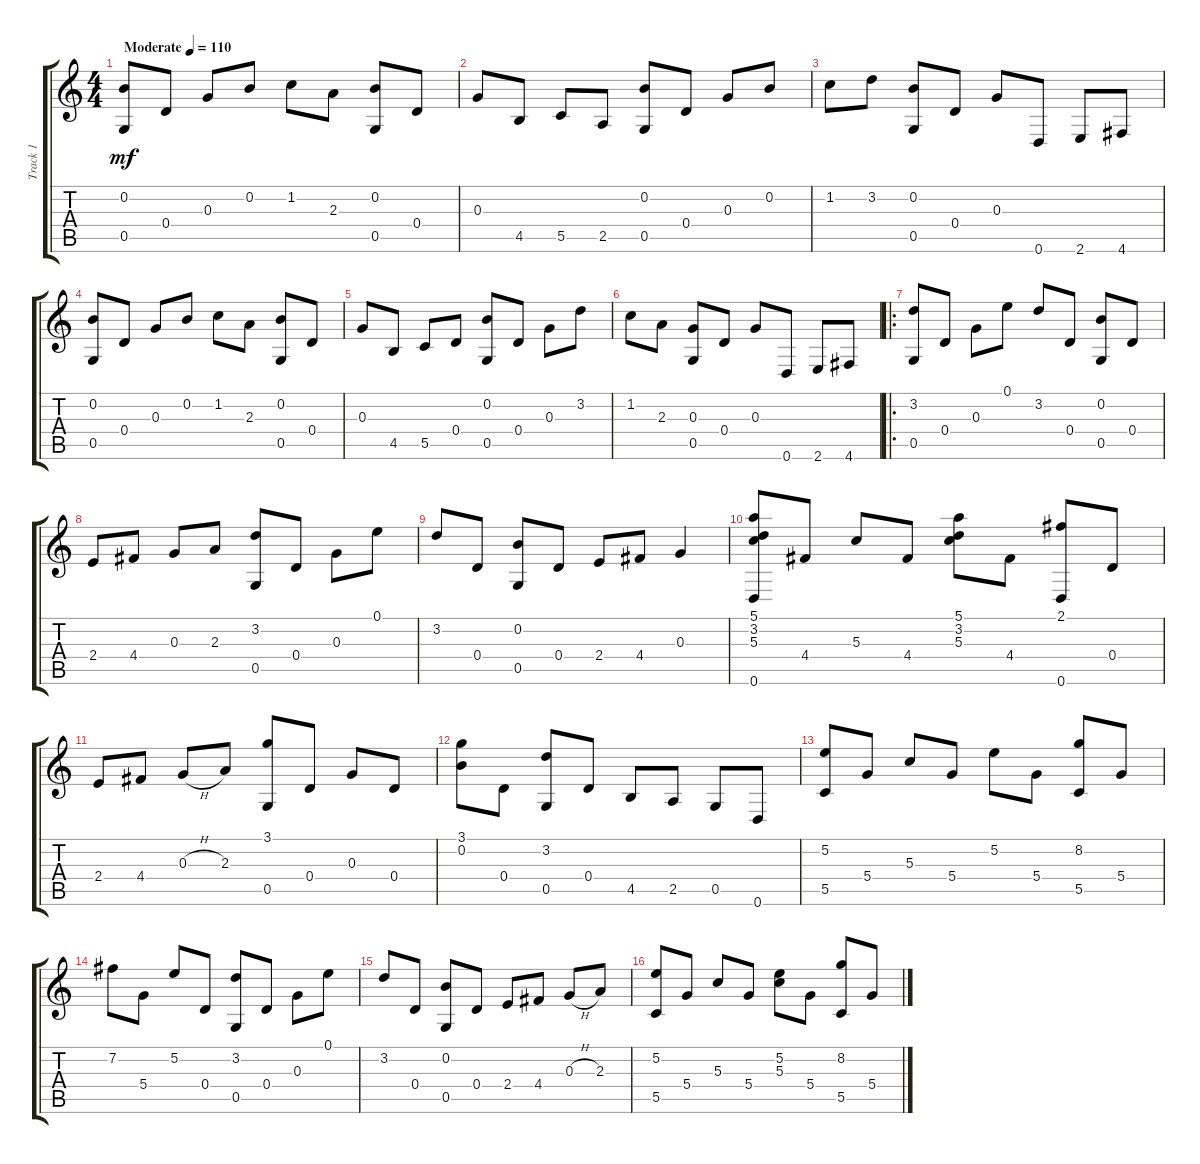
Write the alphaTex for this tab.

\track ("Track 1" "Track 1") {instrument acousticguitarsteel}
\staff {score tabs}
\tuning (E4 B3 G3 D3 G2 D2) {hide}
\ts (4 4)
\tempo (110 "Moderate")
\clef g2
\ks c
(0.2 0.5).8{dy mf instrument acousticguitarsteel} 0.4.8 0.3.8 0.2.8 1.2.8 2.3.8 (0.2 0.5).8 0.4.8 |
0.3.8 4.5.8 5.5.8 2.5.8 (0.2 0.5).8 0.4.8 0.3.8 0.2.8 |
1.2.8 3.2.8 (0.2 0.5).8 0.4.8 0.3.8 0.6.8 2.6.8 4.6.8 |
(0.2 0.5).8 0.4.8 0.3.8 0.2.8 1.2.8 2.3.8 (0.2 0.5).8 0.4.8 |
0.3.8 4.5.8 5.5.8 0.4.8 (0.2 0.5).8 0.4.8 0.3.8 3.2.8 |
1.2.8 2.3.8 (0.3 0.5).8 0.4.8 0.3.8 0.6.8 2.6.8 4.6.8 |
\ro
(3.2 0.5).8 0.4.8 0.3.8 0.1.8 3.2.8 0.4.8 (0.2 0.5).8 0.4.8 |
2.4.8 4.4.8 0.3.8 2.3.8 (3.2 0.5).8 0.4.8 0.3.8 0.1.8 |
3.2.8 0.4.8 (0.2 0.5).8 0.4.8 2.4.8 4.4.8 0.3.4 |
(5.1 3.2 5.3 0.6).8 4.4.8 5.3.8 4.4.8 (5.1 3.2 5.3).8 4.4.8 (2.1 0.6).8 0.4.8 |
2.4.8 4.4.8 0.3{h}.8 2.3.8 (3.1 0.5).8 0.4.8 0.3.8 0.4.8 |
(3.1 0.2).8 0.4.8 (3.2 0.5).8 0.4.8 4.5.8 2.5.8 0.5.8 0.6.8 |
(5.2 5.5).8 5.4.8 5.3.8 5.4.8 5.2.8 5.4.8 (8.2 5.5).8 5.4.8 |
7.2.8 5.4.8 5.2.8 0.4.8 (3.2 0.5).8 0.4.8 0.3.8 0.1.8 |
3.2.8 0.4.8 (0.2 0.5).8 0.4.8 2.4.8 4.4.8 0.3{h}.8 2.3.8 |
(5.2 5.5).8 5.4.8 5.3.8 5.4.8 (5.2 5.3).8 5.4.8 (8.2 5.5).8 5.4.8
